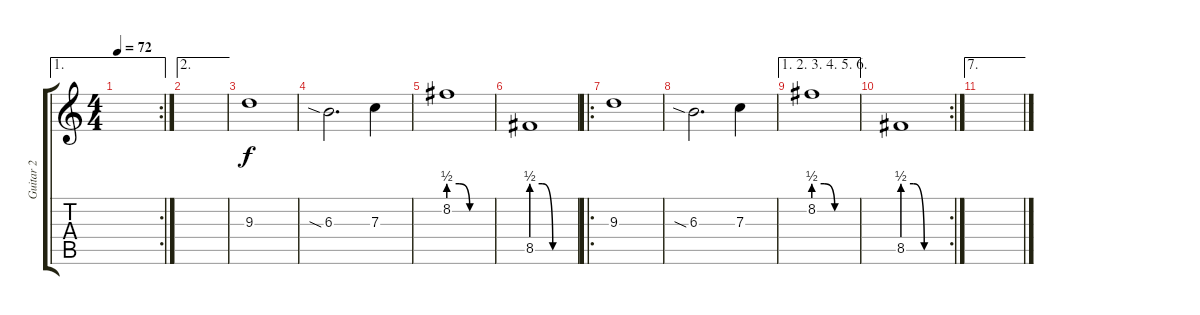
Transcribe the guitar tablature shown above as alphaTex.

\track ("Guitar 2" "Guitar 2") {instrument overdrivenguitar}
\staff {score tabs}
\tuning (E4 A3 F3 D3 A2 D2) {hide}
\ae 1
\rc 2
\ts (4 4)
\tempo 72
\clef g2
\ks c
|
\ae 2
|
9.3.1{volume 13 balance 8 instrument overdrivenguitar} |
6.3{sia}.2{d} 7.3.4 |
8.2{be (custom 0 2 15 2 30 0 60 0)}.1 |
8.5{be (custom 0 2 15 2 30 0 60 0)}.1 |
\ro
9.3.1 |
6.3{sia}.2{d} 7.3.4 |
\ae (1 2 3 4 5 6)
8.2{be (custom 0 2 15 2 30 0 60 0)}.1 |
\rc 2
8.5{be (custom 0 2 15 2 30 0 60 0)}.1 |
\ae 7
